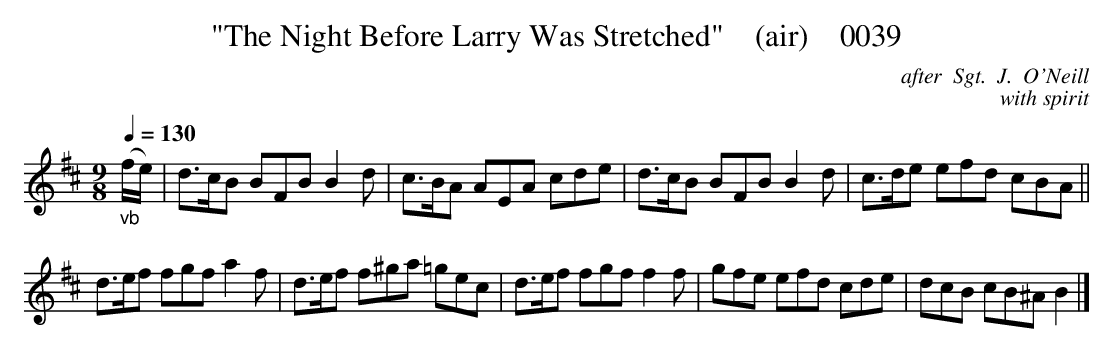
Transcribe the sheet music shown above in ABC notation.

X:1
T:"The Night Before Larry Was Stretched"    (air)    0039
C:after  Sgt.  J.  O'Neill
C:with spirit
Q:1/4=130
M:9/8
L:1/8
K:D
"_vb"(f/2e/2)|d3/2c/2B BFB B2d|c3/2B/2A AEA cde|d3/2c/2B BFB B2d|c3/2d/2e efd cBA||
d3/2e/2f fgf a2f|d3/2e/2f f^ga =gec|d3/2e/2f fgf f2f|gfe efd cde|dcB cB^A B2|]
